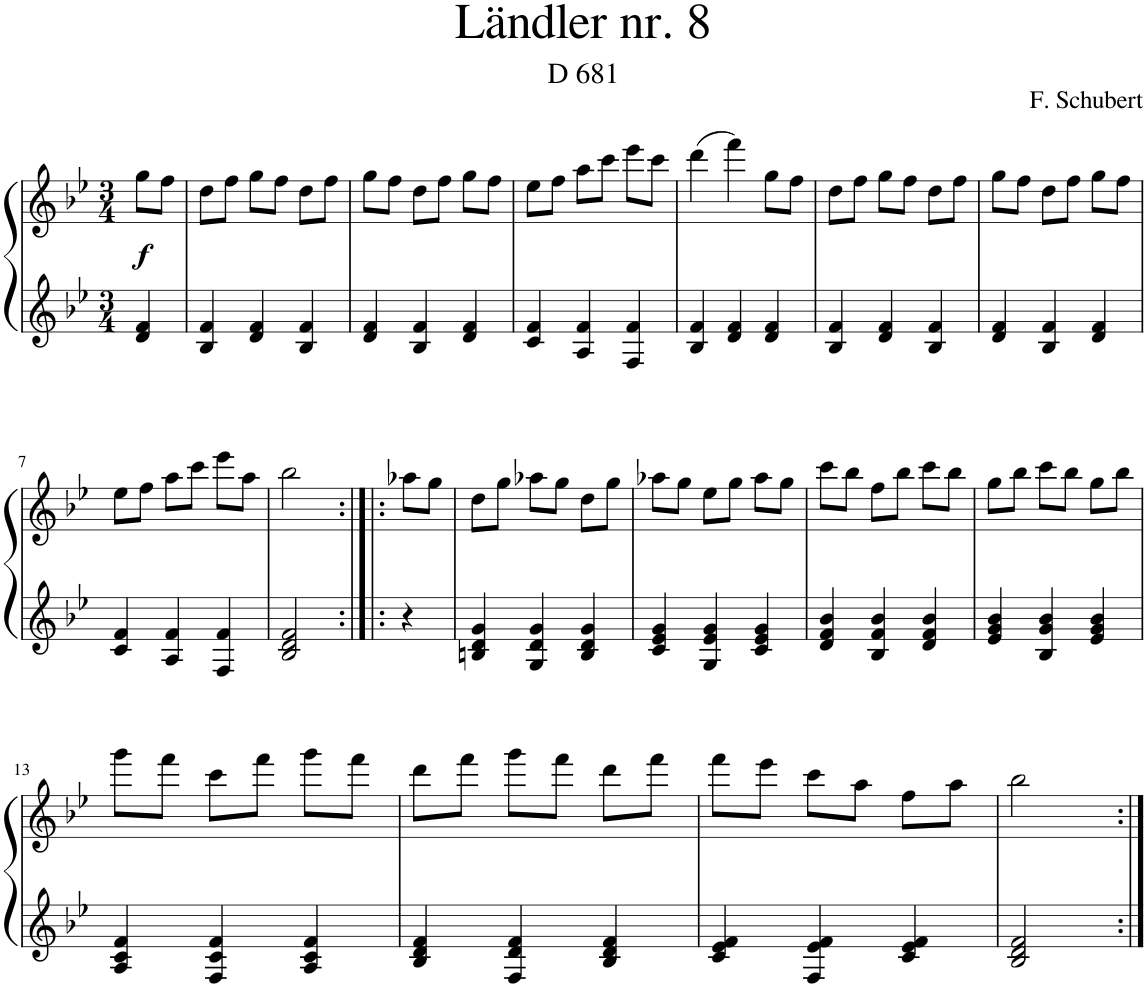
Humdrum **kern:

**kern	**kern	**dynam
*part1	*part1	*part1
*staff2	*staff1	*staff1/2
*I"Piano	*	*
*I'Pno.	*	*
*clefG2	*clefG2	*
*k[b-e-]	*k[b-e-]	*
*M3/4	*M3/4	*
=	=	=
!	!	!LO:DY:b
4d/ 4f/	8gg\L	f
.	8ff\J	.
=1	=1	=1
4B-/ 4f/	8dd\L	.
.	8ff\J	.
4d/ 4f/	8gg\L	.
.	8ff\J	.
4B-/ 4f/	8dd\L	.
.	8ff\J	.
=2	=2	=2
4d/ 4f/	8gg\L	.
.	8ff\J	.
4B-/ 4f/	8dd\L	.
.	8ff\J	.
4d/ 4f/	8gg\L	.
.	8ff\J	.
=3	=3	=3
4c/ 4f/	8ee-\L	.
.	8ff\J	.
4A/ 4f/	8aa\L	.
.	8ccc\J	.
4F/ 4f/	8eee-\L	.
.	8ccc\J	.
=4	=4	=4
4B-/ 4f/	(4ddd\	.
4d/ 4f/	4fff\)	.
4d/ 4f/	8gg\L	.
.	8ff\J	.
=5	=5	=5
4B-/ 4f/	8dd\L	.
.	8ff\J	.
4d/ 4f/	8gg\L	.
.	8ff\J	.
4B-/ 4f/	8dd\L	.
.	8ff\J	.
=6	=6	=6
4d/ 4f/	8gg\L	.
.	8ff\J	.
4B-/ 4f/	8dd\L	.
.	8ff\J	.
4d/ 4f/	8gg\L	.
.	8ff\J	.
!!LO:LB:g=z
=7	=7	=7
4c/ 4f/	8ee-\L	.
.	8ff\J	.
4A/ 4f/	8aa\L	.
.	8ccc\J	.
4F/ 4f/	8eee-\L	.
.	8aa\J	.
=8	=8	=8
2B-/ 2d/ 2f/	2bb-\	.
=8X1:|!|:	=8X1:|!|:	=8X1:|!|:
4r	8aa-X\L	.
.	8gg\J	.
=9	=9	=9
4Bn/ 4d/ 4g/	8dd\L	.
.	8gg\J	.
4G/ 4d/ 4g/	8aa-X\L	.
.	8gg\J	.
4B/ 4d/ 4g/	8dd\L	.
.	8gg\J	.
=10	=10	=10
4c/ 4e-/ 4g/	8aa-X\L	.
.	8gg\J	.
4G/ 4e-/ 4g/	8ee-\L	.
.	8gg\J	.
4c/ 4e-/ 4g/	8aa-\L	.
.	8gg\J	.
=11	=11	=11
4d/ 4f/ 4b-/	8ccc\L	.
.	8bb-\J	.
4B-/ 4f/ 4b-/	8ff\L	.
.	8bb-\J	.
4d/ 4f/ 4b-/	8ccc\L	.
.	8bb-\J	.
=12	=12	=12
4e-/ 4g/ 4b-/	8gg\L	.
.	8bb-\J	.
4B-/ 4g/ 4b-/	8ccc\L	.
.	8bb-\J	.
4e-/ 4g/ 4b-/	8gg\L	.
.	8bb-\J	.
!!LO:LB:g=z
=13	=13	=13
4A/ 4c/ 4f/	8ggg\L	.
.	8fff\J	.
4F/ 4c/ 4f/	8ccc\L	.
.	8fff\J	.
4A/ 4c/ 4f/	8ggg\L	.
.	8fff\J	.
=14	=14	=14
4B-/ 4d/ 4f/	8ddd\L	.
.	8fff\J	.
4F/ 4d/ 4f/	8ggg\L	.
.	8fff\J	.
4B-/ 4d/ 4f/	8ddd\L	.
.	8fff\J	.
=15	=15	=15
4c/ 4e-/ 4f/	8fff\L	.
.	8eee-\J	.
4F/ 4e-/ 4f/	8ccc\L	.
.	8aa\J	.
4c/ 4e-/ 4f/	8ff\L	.
.	8aa\J	.
=16	=16	=16
2B-/ 2d/ 2f/	2bb-\	.
=:|!	=:|!	=:|!
*-	*-	*-
